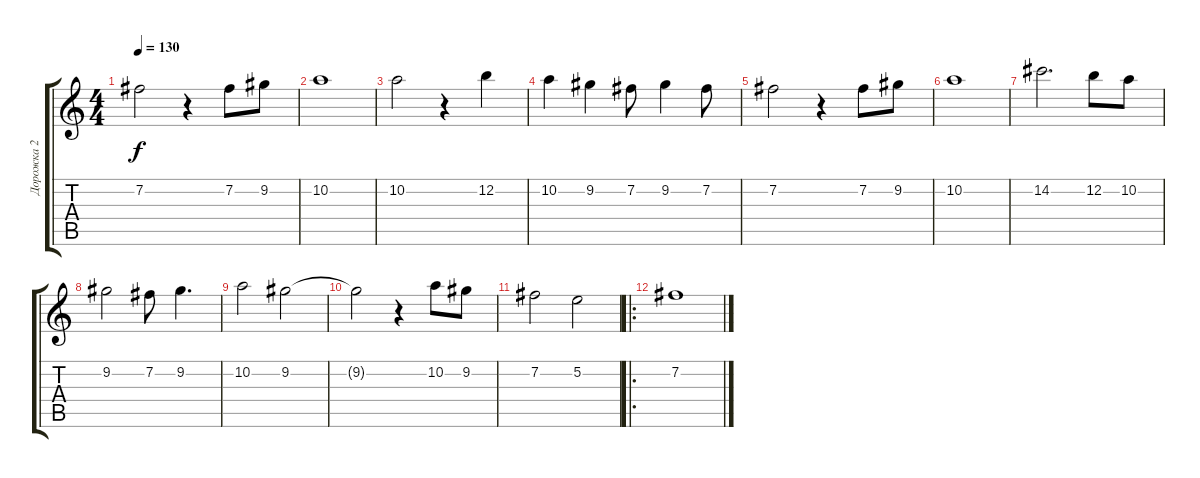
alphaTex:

\track ("Дорожка 2" "Дорожка 2") {instrument acousticguitarsteel}
\staff {score tabs}
\tuning (E4 B3 G3 D3 A2 E2) {hide}
\ts (4 4)
\tempo 130
\clef g2
\ks c
7.2.2{dy f} r.4 7.2.8 9.2.8 |
10.2.1 |
10.2.2 r.4 12.2.4 |
10.2.4 9.2.4 7.2.8 9.2.4 7.2.8 |
7.2.2 r.4 7.2.8 9.2.8 |
10.2.1 |
14.2.2{d} 12.2.8 10.2.8 |
9.2.2 7.2.8 9.2.4{d} |
10.2.2 9.2.2 |
9.2{t}.2 r.4 10.2.8 9.2.8 |
7.2.2 5.2.2 |
\ro
7.2.1
